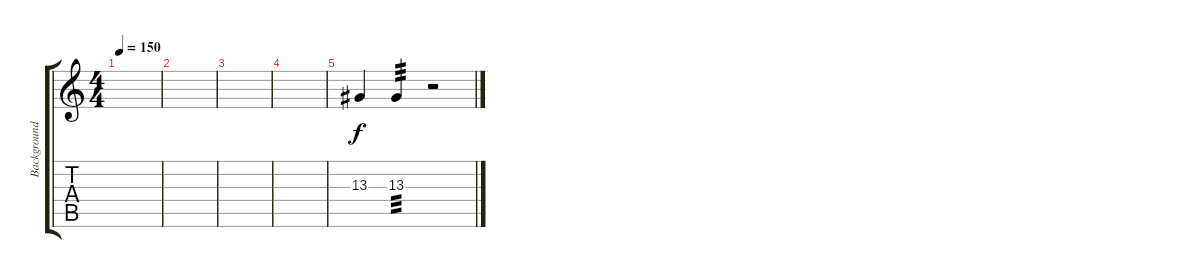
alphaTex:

\track ("Background effects 1" "Background") {instrument percussiveorgan}
\staff {score tabs}
\tuning (A4 B3 G3 D3 A2 E2) {hide}
\ts (4 4)
\tempo 150
\clef g2
\ks c
|
|
|
|
13.3.4{volume 7 balance 16 instrument agogo} 13.3.4{tp 3 balance 0} r.2
